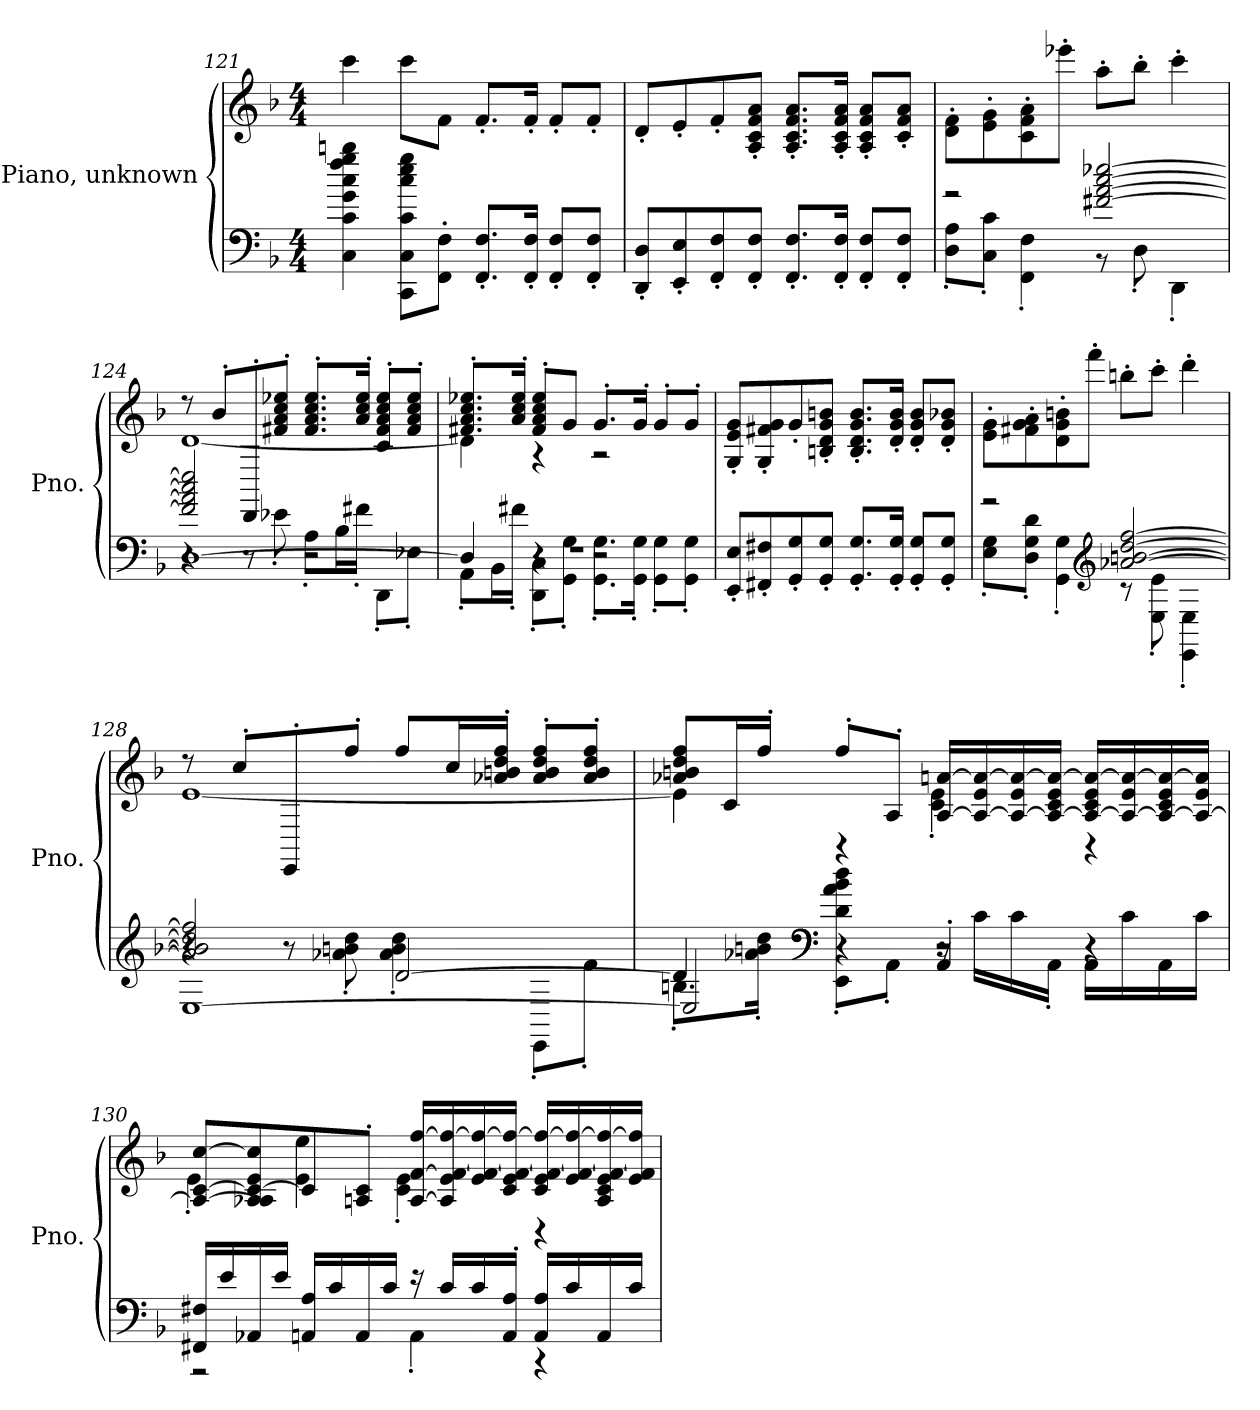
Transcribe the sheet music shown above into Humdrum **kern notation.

**kern	**kern
*part1	*part1
*staff2	*staff1
*I"Piano, unknown	*
*I'Pno.	*
*clefF4	*clefG2
*k[b-]	*k[b-]
*M4/4	*M4/4
=121	=121
4C\ 4c\ 4g\ 4cc\ 4ff\ 4gg\ 4bbn\	4ccc\
8CC\ 8C\ 8c\ 8cc\ 8ee\ 8gg\L	8ccc\L
8FF\' 8F\'J	8f\J
8.FF/' 8.F/'L	8.f'/L
16FF/' 16F/'Jk	16f'/Jk
8FF/' 8F/'L	8f'/L
8FF/' 8F/'J	8f'/J
!!LO:LB:g=z
=122	=122
8DD/' 8D/'L	8d'/L
8EE/' 8E/'	8e'/
8FF/' 8F/'	8f'/
8FF/' 8F/'J	8A/' 8c/' 8f/' 8a/'J
8.FF/' 8.F/'L	8.A/' 8.c/' 8.f/' 8.a/'L
16FF/' 16F/'Jk	16A/' 16c/' 16f/' 16a/'Jk
8FF/' 8F/'L	8A/' 8c/' 8f/' 8a/'L
8FF/' 8F/'J	8c/' 8f/' 8a/'J
=123	=123
*^	*
2r	8D\' 8A\'L	8d\' 8f\'L
.	8C\' 8c\'J	8e\' 8g\'
.	4FF\' 4F\'	8c\' 8f\' 8a\'
.	.	8eee-X'\J
[2f#X/ [2a/ [2cc/ [2ee-X/	8r	8aa'\L
.	8D'\	8bb-'\J
.	4DD'\	4ccc'\
=124	=124	=124
*	*^	*^
2f#/] 2a/] 2cc/] 2ee-/]	4r	[1D	8r	[1d
.	.	.	8b-'/L	.
.	8r	.	8DD'/	.
.	8e-X'\	.	8f#X/' 8a/' 8cc/' 8ee-X/'J	.
2r	8A'\L	.	8.f#/' 8.a/' 8.cc/' 8.ee-/'L	.
.	16B-\L	.	.	.
.	16f#X'\JJ	.	16a/' 16cc/' 16ee-/'Jk	.
.	8DD'\L	.	8c/' 8f#/' 8a/' 8cc/' 8ee-/'L	.
.	8E-X'\J	.	8f#/' 8a/' 8cc/' 8ee-/'J	.
=125	=125	=125	=125	=125
1r	8AA'\L	4D/]	8.f#X/' 8.a/' 8.cc/' 8.ee-X/'L	4d\]
.	16BB-\L	.	.	.
.	16f#X'\JJ	.	16a/' 16cc/' 16ee-/'Jk	.
.	8DD\' 8C\'L	4r	8f#/' 8a/' 8cc/' 8ee-/'L	4r
.	8GG\' 8G\'J	.	8g/J	.
.	8.GG\' 8.G\'L	2r	8.g'/L	2r
.	16GG\' 16G\'Jk	.	16g'/Jk	.
.	8GG\' 8G\'L	.	8g'/L	.
.	8GG\' 8G\'J	.	8g'/J	.
*v	*v	*v	*	*
*	*v	*v
!!LO:LB:g=z
=126	=126
8EE/' 8E/'L	8G/' 8e/' 8g/'L
8FF#X/' 8F#X/'	8G/' 8f#X/' 8g/'
8GG/' 8G/'	8g'/
8GG/' 8G/'J	8Bn/' 8d/' 8g/' 8bn/'J
8.GG/' 8.G/'L	8.B/' 8.d/' 8.g/' 8.b/'L
16GG/' 16G/'Jk	16d/' 16g/' 16b/'Jk
8GG/' 8G/'L	8d/' 8g/' 8b/'L
8GG/' 8G/'J	8d/' 8g/' 8b-X/'J
=127	=127
*^	*
2r	8E\' 8G\'L	8e\' 8g\'L
.	8D\' 8G\' 8d\'J	8f#X\' 8g\' 8a\'
.	4GG\' 4G\'	8d\' 8g\' 8bn\'
.	.	8fff'\J
*clefG2	*	*
[2a-X/ [2bn/ [2dd/ [2ff/	8r	8bbn'\L
.	8E\' 8e\'	8ccc'\J
.	4EE\' 4E\'	4ddd'\
=128	=128	=128
*	*^	*^
2a-/] 2b/] 2dd/] 2ff/]	4r	[1E	8r	[1e
.	.	.	8cc'/L	.
.	8r	.	8EE'/	.
.	8a-X\' 8bn\' 8dd\'	.	8ff'/J	.
[2d/	4a-\' 4b\' 4dd\'	.	8ff/L	.
.	.	.	16cc/L	.
.	.	.	16a-X/' 16bn/' 16dd/' 16ff/'JJ	.
.	8EE'\L	.	8a-/' 8b/' 8dd/' 8ff/'L	.
.	8f'\J	.	8a-/' 8b/' 8dd/' 8ff/'J	.
!!LO:LB:g=z	!!
=129	=129	=129	=129	=129
4d/]	8.Bn'\L	2E/]	8a-X/ 8bn/ 8dd/ 8ff/L	4e\]
.	.	.	16c/L	.
.	16a-X\' 16bn\' 16dd\'Jk	.	16ff'/JJ	.
*clefF4	*	*	*	*
4r	8EE\' 8d\' 8a-\' 8b\' 8dd\'L	.	8ff'/L	4r
.	8AA'\J	.	8A'/J	.
4AA'/	16r	2r	[16A/ [16an/LL	4c\' 4e\'
.	16c\LL	.	16A/_ 16e/ 16a/_	.
.	16c\	.	16A/_ 16e/ 16a/_	.
.	16AA'\JJ	.	16A/_ 16c/ 16e/ 16a/_JJ	.
4r	16AA\LL	.	16A/_ 16c/ 16e/ 16a/_LL	4r
.	16c\	.	16A/_ 16e/ 16a/_	.
.	16AA\	.	16A/_ 16c/ 16e/ 16a/_	.
.	16c\JJ	.	16A/_ 16e/ 16a/]JJ	.
*	*v	*v	*	*
!!LO:LB:g=z	!!
=130	=130	=130	=130
16FF#X/ 16F#X/LL	2r	8A/_ [8c/ [8cc/L	4e'\
16e/	.	.	.
16AA-X/	.	8A-X/ 8A/] 8c/_ 8e/ 8cc/]	.
16e/JJ	.	.	.
16AAn/ 16A/LL	.	8c/]	4e\ 4ee\
16c/	.	.	.
16AA/	.	8An/' 8c/'J	.
16c/JJ	.	.	.
16r	4AA'\	[16A/ [16f/ [16ff/LL	4c\' 4e\'
16c/LL	.	16A/] 16e/ 16f/_ 16ff/_	.
16c/	.	16e/ 16f/_ 16ff/_	.
16AA/' 16A/'JJ	.	16c/ 16e/ 16f/_ 16ff/_JJ	.
16AA/ 16A/LL	4r	16c/ 16e/ 16f/_ 16ff/_LL	4r
16c/	.	16e/ 16f/_ 16ff/_	.
16AA/	.	16A/ 16c/ 16e/ 16f/_ 16ff/_	.
16c/JJ	.	16e/ 16f/] 16ff/]JJ	.
*v	*v	*	*
*	*v	*v
=	=
*-	*-
